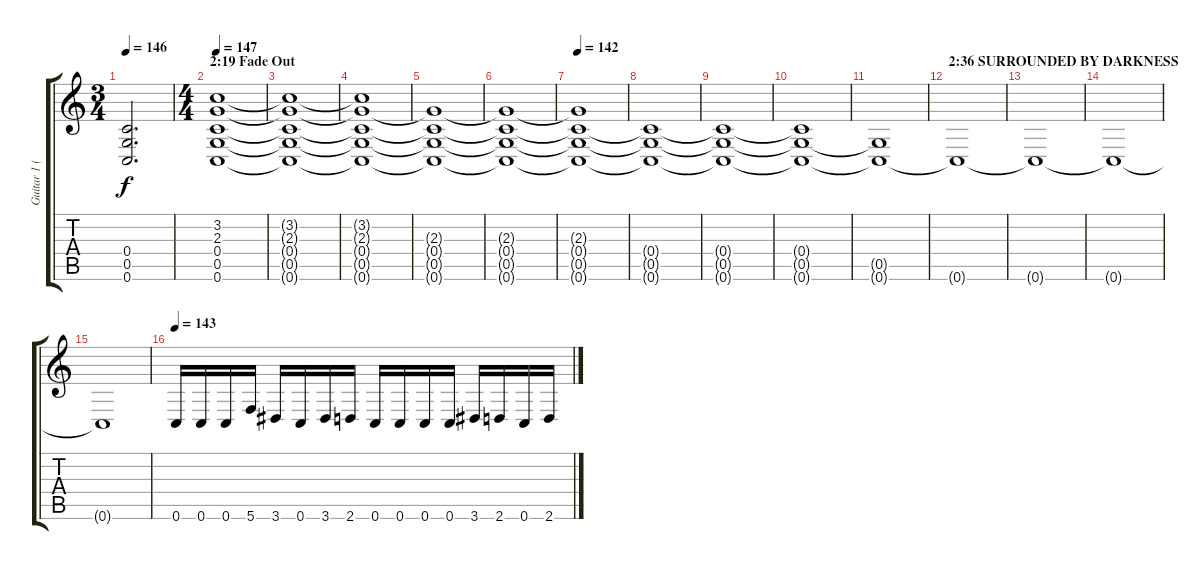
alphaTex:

\track ("Guitar 1 (Teemu)" "Guitar 1 (") {instrument distortionguitar}
\staff {score tabs}
\tuning (D4 A3 F3 C3 G2 C2) {hide}
\ts (3 4)
\tempo 146
\clef g2
\ks c
(0.4 0.5 0.6).2{d dy f} |
\ts (4 4)
\section ("" "2:19 Fade Out")
\tempo 147
(3.2 2.3 0.4 0.5 0.6).1 |
(3.2{t} 2.3{t} 0.4{t} 0.5{t} 0.6{t}).1 |
(3.2{t} 2.3{t} 0.4{t} 0.5{t} 0.6{t}).1 |
(2.3{t} 0.4{t} 0.5{t} 0.6{t}).1 |
(2.3{t} 0.4{t} 0.5{t} 0.6{t}).1 |
\tempo 142
(2.3{t} 0.4{t} 0.5{t} 0.6{t}).1 |
(0.4{t} 0.5{t} 0.6{t}).1 |
(0.4{t} 0.5{t} 0.6{t}).1 |
(0.4{t} 0.5{t} 0.6{t}).1 |
(0.5{t} 0.6{t}).1 |
\section ("" "2:36 SURROUNDED BY DARKNESS")
0.6{t}.1 |
0.6{t}.1 |
0.6{t}.1 |
0.6{t}.1 |
\tempo 143
0.6.16 0.6.16 0.6.16 5.6.16 3.6.16 0.6.16 3.6.16 2.6.16 0.6.16 0.6.16 0.6.16 0.6.16 3.6.16 2.6.16 0.6.16 2.6.16
